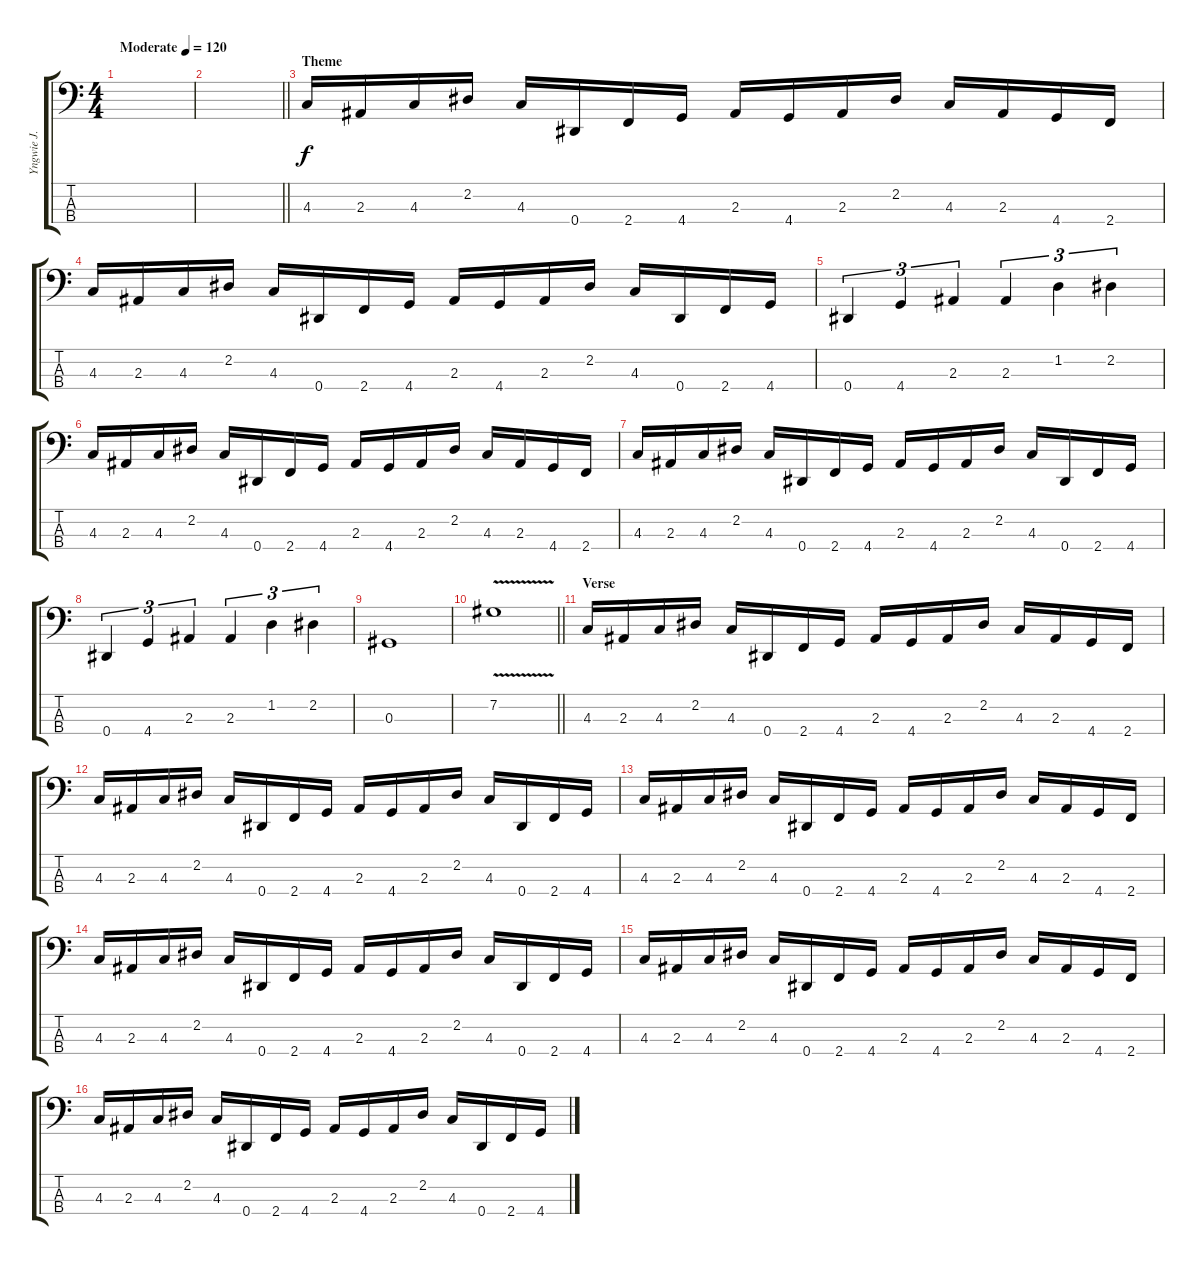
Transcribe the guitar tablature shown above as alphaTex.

\track ("Yngwie J. Malmsteen" "Yngwie J. ") {instrument electricbassfinger}
\staff {score tabs}
\tuning (Gb2 Db2 Ab1 Eb1) {hide}
\ts (4 4)
\tempo (120 "Moderate")
\clef f4
\ks c
|
\barLineRight lightlight
|
\section ("" "Theme")
4.3.16 2.3.16 4.3.16 2.2.16 4.3.16 0.4.16 2.4.16 4.4.16 2.3.16 4.4.16 2.3.16 2.2.16 4.3.16 2.3.16 4.4.16 2.4.16 |
4.3.16 2.3.16 4.3.16 2.2.16 4.3.16 0.4.16 2.4.16 4.4.16 2.3.16 4.4.16 2.3.16 2.2.16 4.3.16 0.4.16 2.4.16 4.4.16 |
0.4.4{tu (3 2)} 4.4.4{tu (3 2)} 2.3.4{tu (3 2)} 2.3.4{tu (3 2)} 1.2.4{tu (3 2)} 2.2.4{tu (3 2)} |
4.3.16 2.3.16 4.3.16 2.2.16 4.3.16 0.4.16 2.4.16 4.4.16 2.3.16 4.4.16 2.3.16 2.2.16 4.3.16 2.3.16 4.4.16 2.4.16 |
4.3.16 2.3.16 4.3.16 2.2.16 4.3.16 0.4.16 2.4.16 4.4.16 2.3.16 4.4.16 2.3.16 2.2.16 4.3.16 0.4.16 2.4.16 4.4.16 |
0.4.4{tu (3 2)} 4.4.4{tu (3 2)} 2.3.4{tu (3 2)} 2.3.4{tu (3 2)} 1.2.4{tu (3 2)} 2.2.4{tu (3 2)} |
0.3.1 |
\barLineRight lightlight
7.2{v}.1 |
\section ("" "Verse")
4.3.16 2.3.16 4.3.16 2.2.16 4.3.16 0.4.16 2.4.16 4.4.16 2.3.16 4.4.16 2.3.16 2.2.16 4.3.16 2.3.16 4.4.16 2.4.16 |
4.3.16 2.3.16 4.3.16 2.2.16 4.3.16 0.4.16 2.4.16 4.4.16 2.3.16 4.4.16 2.3.16 2.2.16 4.3.16 0.4.16 2.4.16 4.4.16 |
4.3.16 2.3.16 4.3.16 2.2.16 4.3.16 0.4.16 2.4.16 4.4.16 2.3.16 4.4.16 2.3.16 2.2.16 4.3.16 2.3.16 4.4.16 2.4.16 |
4.3.16 2.3.16 4.3.16 2.2.16 4.3.16 0.4.16 2.4.16 4.4.16 2.3.16 4.4.16 2.3.16 2.2.16 4.3.16 0.4.16 2.4.16 4.4.16 |
4.3.16 2.3.16 4.3.16 2.2.16 4.3.16 0.4.16 2.4.16 4.4.16 2.3.16 4.4.16 2.3.16 2.2.16 4.3.16 2.3.16 4.4.16 2.4.16 |
4.3.16 2.3.16 4.3.16 2.2.16 4.3.16 0.4.16 2.4.16 4.4.16 2.3.16 4.4.16 2.3.16 2.2.16 4.3.16 0.4.16 2.4.16 4.4.16
